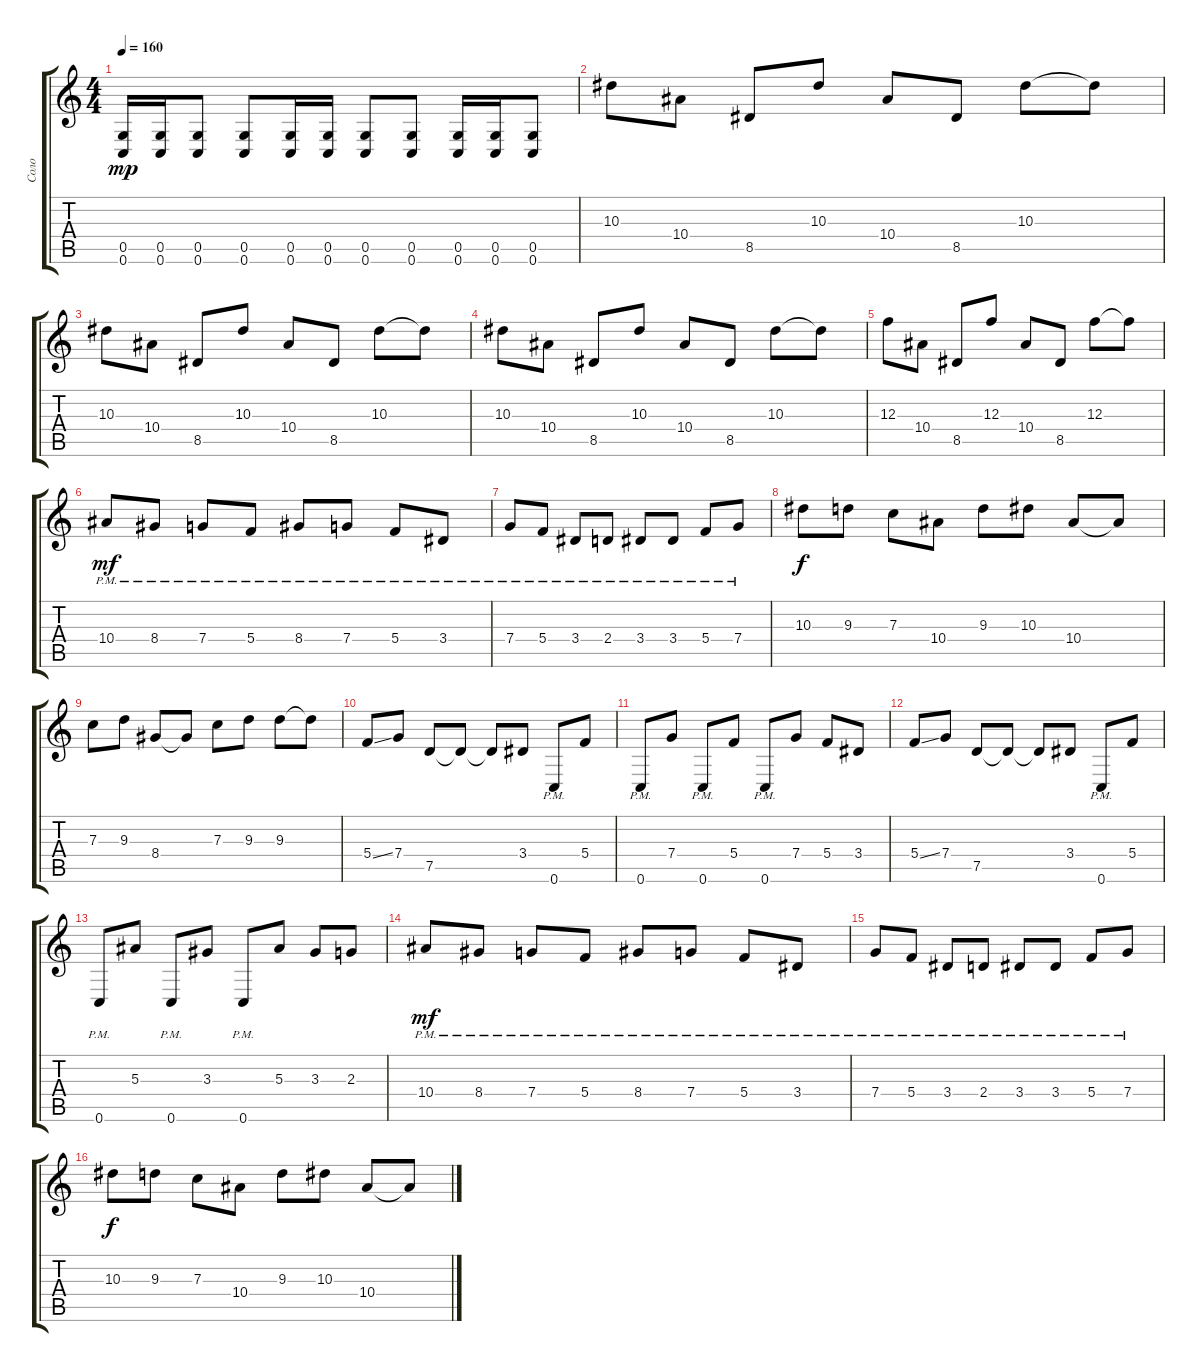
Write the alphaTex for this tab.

\track ("Соло" "Соло") {instrument overdrivenguitar}
\staff {score tabs}
\tuning (D4 A3 F3 C3 G2 C2) {hide}
\ts (4 4)
\tempo 160
\clef g2
\ks c
(0.5 0.6).16{dy mp} (0.5 0.6).16 (0.5 0.6).8 (0.5 0.6).8 (0.5 0.6).16 (0.5 0.6).16 (0.5 0.6).8 (0.5 0.6).8 (0.5 0.6).16 (0.5 0.6).16 (0.5 0.6).8 |
10.3.8 10.4.8 8.5.8 10.3.8 10.4.8 8.5.8 10.3.8 10.3{t}.8 |
10.3.8 10.4.8 8.5.8 10.3.8 10.4.8 8.5.8 10.3.8 10.3{t}.8 |
10.3.8 10.4.8 8.5.8 10.3.8 10.4.8 8.5.8 10.3.8 10.3{t}.8 |
12.3.8 10.4.8 8.5.8 12.3.8 10.4.8 8.5.8 12.3.8 12.3{t}.8 |
10.4{pm}.8{dy mf} 8.4{pm}.8 7.4{pm}.8 5.4{pm}.8 8.4{pm}.8 7.4{pm}.8 5.4{pm}.8 3.4{pm}.8 |
7.4{pm}.8 5.4{pm}.8 3.4{pm}.8 2.4{pm}.8 3.4{pm}.8 3.4{pm}.8 5.4{pm}.8 7.4{pm}.8 |
10.3.8{dy f} 9.3.8 7.3.8 10.4.8 9.3.8 10.3.8 10.4.8 10.4{t}.8 |
7.3.8 9.3.8 8.4.8 8.4{t}.8 7.3.8 9.3.8 9.3.8 9.3{t}.8 |
5.4{ss}.8 7.4.8 7.5.8 7.5{t}.8 7.5{t}.8 3.4.8 0.6{pm}.8 5.4.8 |
0.6{pm}.8 7.4.8 0.6{pm}.8 5.4.8 0.6{pm}.8 7.4.8 5.4.8 3.4.8 |
5.4{ss}.8 7.4.8 7.5.8 7.5{t}.8 7.5{t}.8 3.4.8 0.6{pm}.8 5.4.8 |
0.6{pm}.8 5.3.8 0.6{pm}.8 3.3.8 0.6{pm}.8 5.3.8 3.3.8 2.3.8 |
10.4{pm}.8{dy mf} 8.4{pm}.8 7.4{pm}.8 5.4{pm}.8 8.4{pm}.8 7.4{pm}.8 5.4{pm}.8 3.4{pm}.8 |
7.4{pm}.8 5.4{pm}.8 3.4{pm}.8 2.4{pm}.8 3.4{pm}.8 3.4{pm}.8 5.4{pm}.8 7.4{pm}.8 |
10.3.8{dy f} 9.3.8 7.3.8 10.4.8 9.3.8 10.3.8 10.4.8 10.4{t}.8
